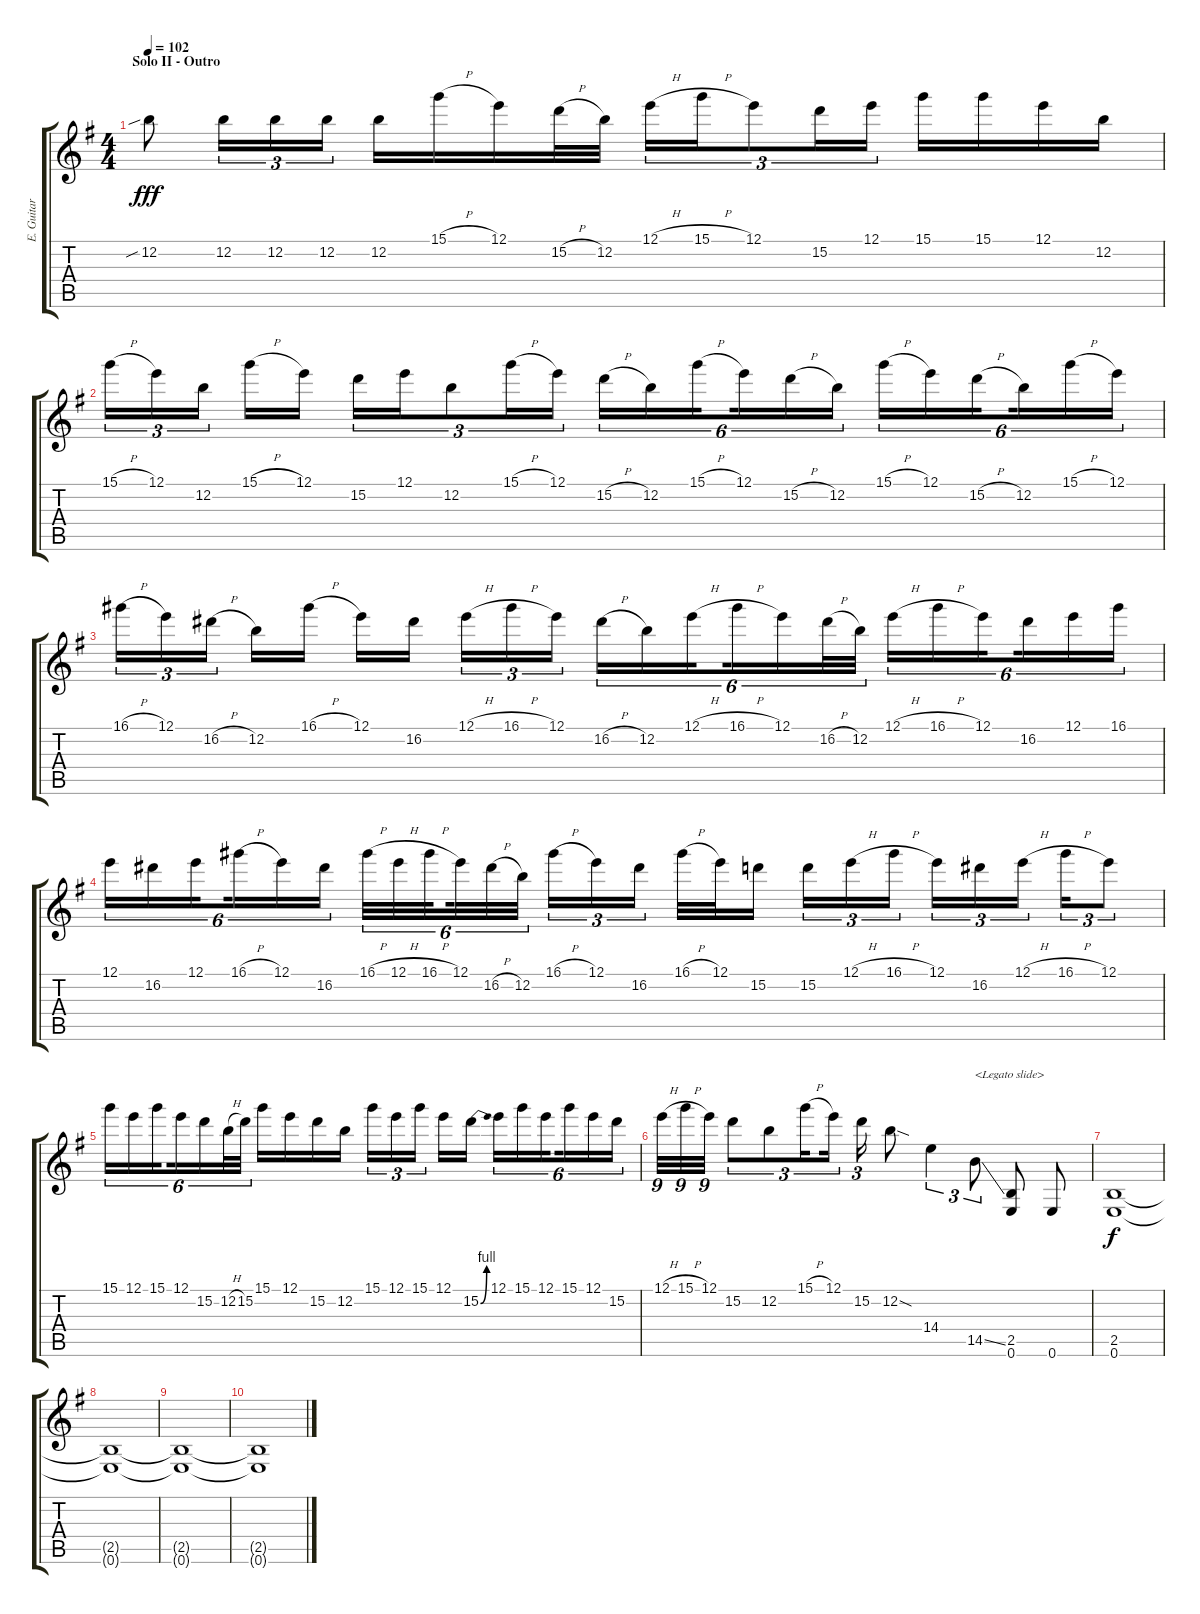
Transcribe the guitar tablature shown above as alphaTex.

\track ("E. Guitar IV" "E. Guitar ") {instrument overdrivenguitar}
\staff {score tabs}
\tuning (E4 B3 G3 D3 A2 E2) {hide}
\ts (4 4)
\section ("" "Solo II - Outro")
\tempo 102
\clef g2
\ks g
12.2{sib}.8{dy fff} 12.2.16{tu (3 2)} 12.2.16{tu (3 2)} 12.2.16{tu (3 2)} 12.2.16 15.1{h}.16 12.1.16 15.2{h}.32 12.2.32 12.1{h}.16{tu (3 2)} 15.1{h}.16{tu (3 2)} 12.1.8{tu (3 2)} 15.2.16{tu (3 2)} 12.1.16{tu (3 2)} 15.1.16 15.1.16 12.1.16 12.2.16 |
15.1{h}.16{tu (3 2)} 12.1.16{tu (3 2)} 12.2.16{tu (3 2) beam splitsecondary} 15.1{h}.16 12.1.16 15.2.16{tu (3 2)} 12.1.16{tu (3 2)} 12.2.8{tu (3 2)} 15.1{h}.16{tu (3 2)} 12.1.16{tu (3 2)} 15.2{h}.16{tu (6 4)} 12.2.16{tu (6 4)} 15.1{h}.16{tu (6 4) beam splitsecondary} 12.1.16{tu (6 4)} 15.2{h}.16{tu (6 4)} 12.2.16{tu (6 4)} 15.1{h}.16{tu (6 4)} 12.1.16{tu (6 4)} 15.2{h}.16{tu (6 4) beam splitsecondary} 12.2.16{tu (6 4)} 15.1{h}.16{tu (6 4)} 12.1.16{tu (6 4)} |
16.1{h}.16{tu (3 2)} 12.1.16{tu (3 2)} 16.2{h}.16{tu (3 2) beam splitsecondary} 12.2.16 16.1{h}.16 12.1.16 16.2.16{beam splitsecondary} 12.1{h}.16{tu (3 2)} 16.1{h}.16{tu (3 2)} 12.1.16{tu (3 2)} 16.2{h}.16{tu (6 4)} 12.2.16{tu (6 4)} 12.1{h}.16{tu (6 4) beam splitsecondary} 16.1{h}.16{tu (6 4)} 12.1.16{tu (6 4)} 16.2{h}.32{tu (6 4)} 12.2.32{tu (6 4)} 12.1{h}.16{tu (6 4)} 16.1{h}.16{tu (6 4)} 12.1.16{tu (6 4) beam splitsecondary} 16.2.16{tu (6 4)} 12.1.16{tu (6 4)} 16.1.16{tu (6 4)} |
12.1.16{tu (6 4)} 16.2.16{tu (6 4)} 12.1.16{tu (6 4) beam splitsecondary} 16.1{h}.16{tu (6 4)} 12.1.16{tu (6 4)} 16.2.16{tu (6 4)} 16.1{h}.32{tu (6 4)} 12.1{h}.32{tu (6 4)} 16.1{h}.32{tu (6 4) beam splitsecondary} 12.1.32{tu (6 4)} 16.2{h}.32{tu (6 4)} 12.2.32{tu (6 4) beam splitsecondary} 16.1{h}.16{tu (3 2)} 12.1.16{tu (3 2)} 16.2.16{tu (3 2)} 16.1{h}.32 12.1.32 15.2.16{beam splitsecondary} 15.2.16{tu (3 2)} 12.1{h}.16{tu (3 2)} 16.1{h}.16{tu (3 2)} 12.1.16{tu (3 2)} 16.2.16{tu (3 2)} 12.1{h}.16{tu (3 2) beam splitsecondary} 16.1{h}.16{tu (3 2)} 12.1.8{tu (3 2)} |
15.1.16{tu (6 4)} 12.1.16{tu (6 4)} 15.1.16{tu (6 4) beam splitsecondary} 12.1.16{tu (6 4)} 15.2.16{tu (6 4)} 12.2{h}.32{tu (6 4)} 15.2.32{tu (6 4)} 15.1.16 12.1.16 15.2.16 12.2.16 15.1.16{tu (3 2)} 12.1.16{tu (3 2)} 15.1.16{tu (3 2) beam splitsecondary} 12.1.16 15.2{be (bend 0 0 60 4)}.16 12.1.16{tu (6 4)} 15.1.16{tu (6 4)} 12.1.16{tu (6 4) beam splitsecondary} 15.1.16{tu (6 4)} 12.1.16{tu (6 4)} 15.2.16{tu (6 4)} |
12.1{h}.32{tu (9 8)} 15.1{h}.32{tu (9 8)} 12.1.32{tu (9 8)} 15.2.8{tu (3 2)} 12.2.8{tu (3 2)} 15.1{h}.16{tu (3 2) beam splitsecondary} 12.1.16{tu (3 2)} 15.2.16{tu (3 2)} 12.2{sod}.8 14.4.4{tu (3 2)} 14.5{ss}.8{tu (3 2) txt "<Legato slide>"} (2.5 0.6).8 0.6.8 |
(2.5 0.6).1{dy f} |
(2.5{t} 0.6{t}).1 |
(2.5{t} 0.6{t}).1 |
(2.5{t} 0.6{t}).1
